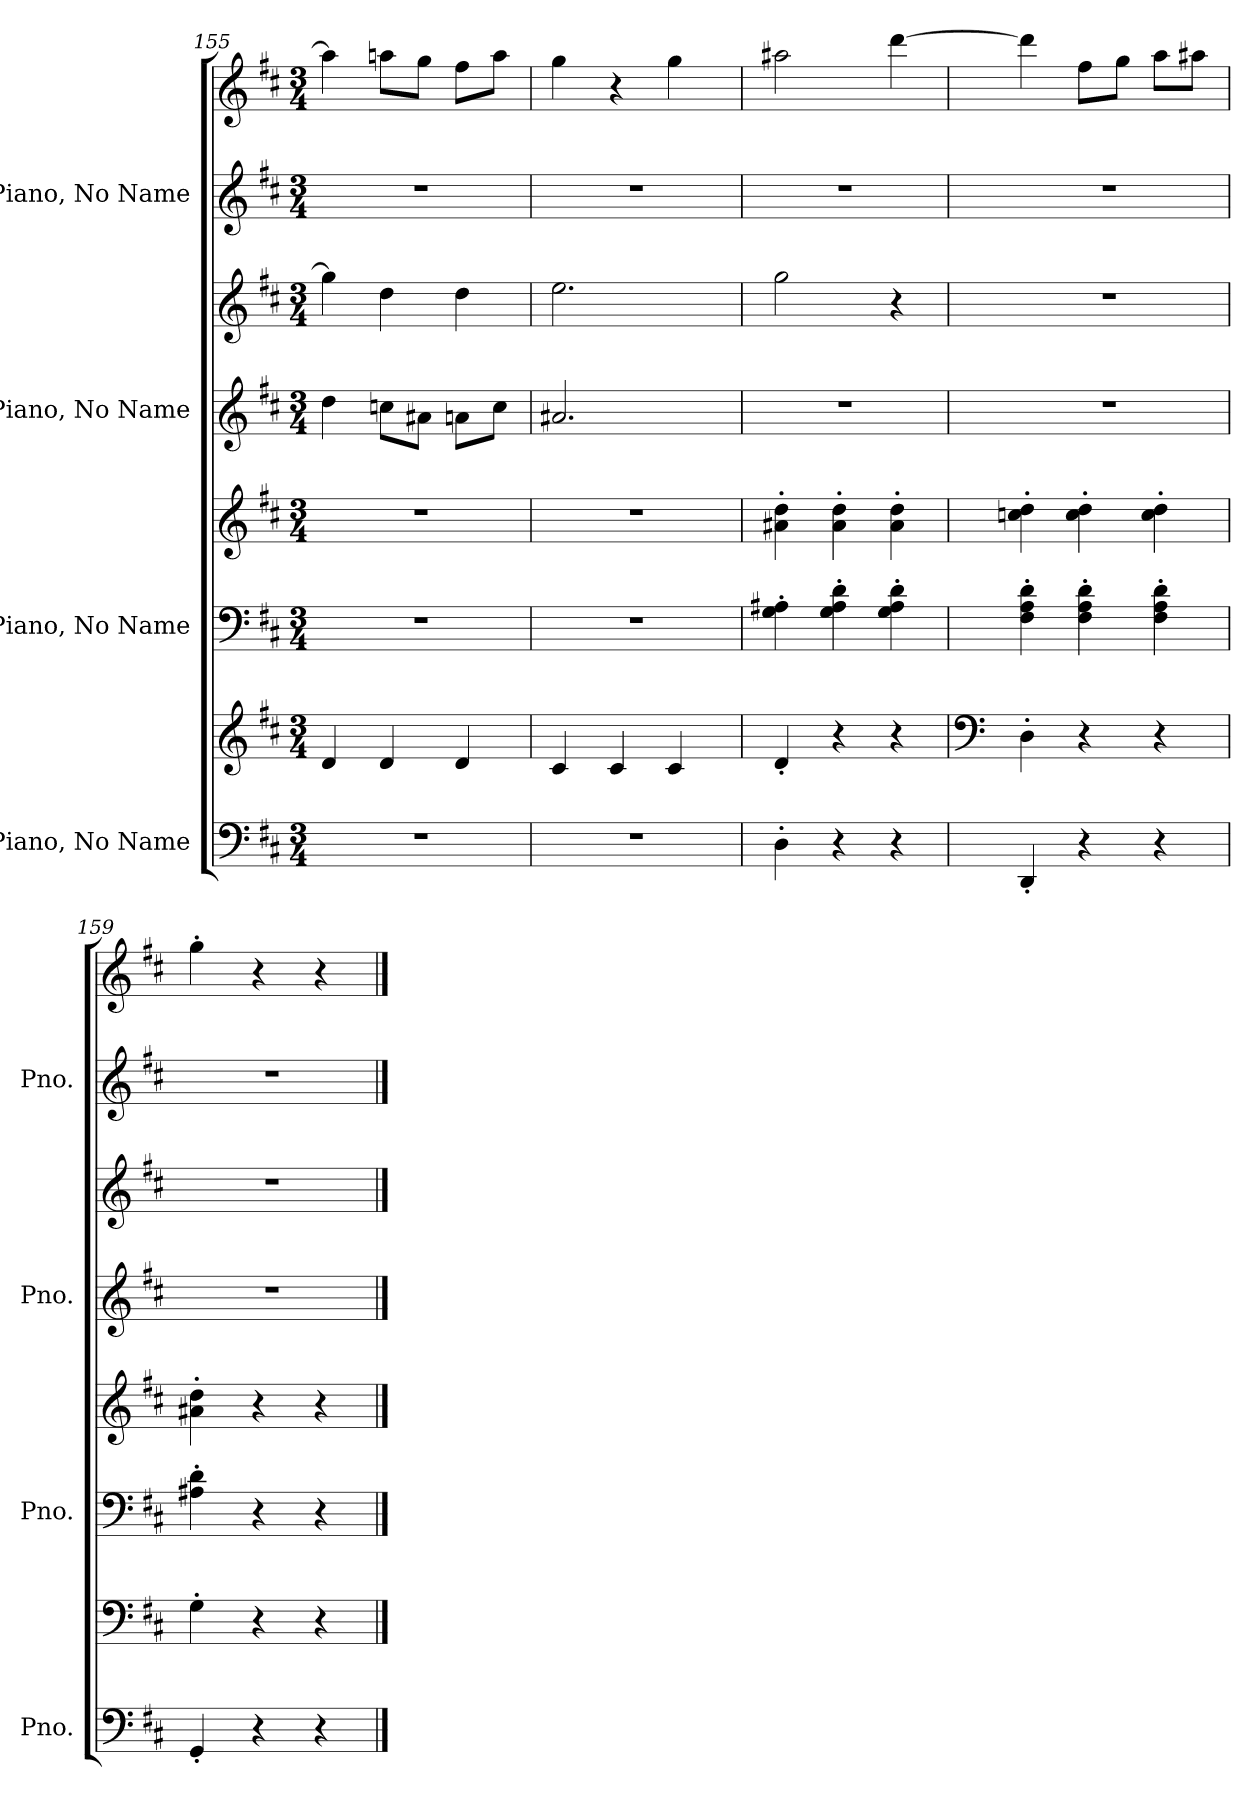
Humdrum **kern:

**kern	**kern	**kern	**kern	**kern	**kern	**kern	**kern
*part4	*part4	*part3	*part3	*part2	*part2	*part1	*part1
*staff8	*staff7	*staff6	*staff5	*staff4	*staff3	*staff2	*staff1
*I"Piano, No Name	*	*I"Piano, No Name	*	*I"Piano, No Name	*	*I"Piano, No Name	*
*I'Pno.	*	*I'Pno.	*	*I'Pno.	*	*I'Pno.	*
*clefF4	*clefG2	*clefF4	*clefG2	*clefG2	*clefG2	*clefG2	*clefG2
*k[f#c#]	*k[f#c#]	*k[f#c#]	*k[f#c#]	*k[f#c#]	*k[f#c#]	*k[f#c#]	*k[f#c#]
*M3/4	*M3/4	*M3/4	*M3/4	*M3/4	*M3/4	*M3/4	*M3/4
=155	=155	=155	=155	=155	=155	=155	=155
2.r	4d/	2.r	2.r	4dd\	4gg\]	2.r	4aa#\]
.	4d/	.	.	8ccn\L	4dd\	.	8aan\L
.	.	.	.	8a#X\J	.	.	8gg\J
.	4d/	.	.	8an\L	4dd\	.	8ff#\L
.	.	.	.	8cc\J	.	.	8aa\J
=156	=156	=156	=156	=156	=156	=156	=156
*	*	*	*	*	*	*	*^
2.r	4c#/	2.r	2.r	2.a#X/	2.ee\	2.r	4gg\	2ryy
.	4c#/	.	.	.	.	.	4r	.
.	4c#/	.	.	.	.	.	4gg\	8.ryy
*	*	*	*	*	*	*	*MM156	*
.	.	.	.	.	.	.	.	16ryy
*	*	*	*	*	*	*	*v	*v
=157	=157	=157	=157	=157	=157	=157	=157
*	*	*	*	*	*	*	*MM157
4D'\	4d'/	4G\' 4A#X\'	4a#X\' 4dd\'	2.r	2gg\	2.r	2aa#X\
4r	4r	4G\' 4A#\' 4d\'	4a#\' 4dd\'	.	.	.	.
4r	4r	4G\' 4A#\' 4d\'	4a#\' 4dd\'	.	4r	.	[4ddd\
=158	=158	=158	=158	=158	=158	=158	=158
*	*clefF4	*	*	*	*	*	*
4DD'/	4D'\	4F#\' 4A\' 4d\'	4ccn\' 4dd\'	2.r	2.r	2.r	4ddd\]
4r	4r	4F#\' 4A\' 4d\'	4cc\' 4dd\'	.	.	.	8ff#\L
.	.	.	.	.	.	.	8gg\J
4r	4r	4F#\' 4A\' 4d\'	4cc\' 4dd\'	.	.	.	8aa\L
*	*	*	*	*	*	*	*MM156
.	.	.	.	.	.	.	8aa#X\J
!!LO:PB:g=z
=159	=159	=159	=159	=159	=159	=159	=159
*	*	*	*	*	*	*	*MM149
4GG'/	4G'\	4A#X\' 4d\'	4a#X\' 4dd\'	2.r	2.r	2.r	4gg'\
4r	4r	4r	4r	.	.	.	4r
4r	4r	4r	4r	.	.	.	4r
==	==	==	==	==	==	==	==
*-	*-	*-	*-	*-	*-	*-	*-
